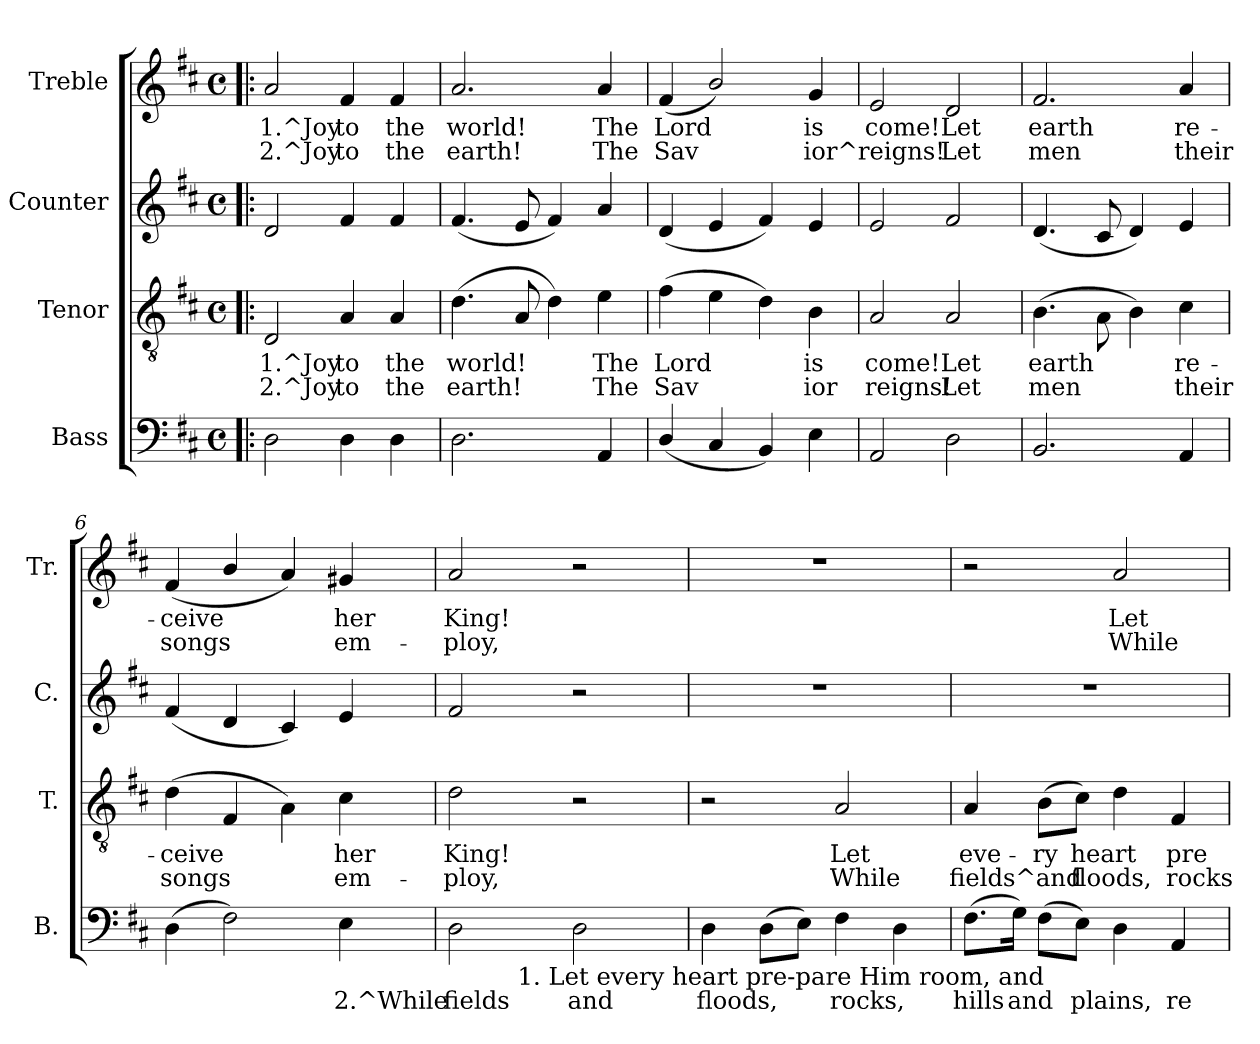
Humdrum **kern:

**kern	**text	**kern	**text	**text	**kern	**text	**kern	**text	**text
*part4	*part4	*part3	*part3	*part3	*part2	*part2	*part1	*part1	*part1
*staff4	*staff4	*staff3	*staff3	*staff3	*staff2	*staff2	*staff1	*staff1	*staff1
*I"Bass	*	*I"Tenor	*	*	*I"Counter	*	*I"Treble	*	*
*I'B.	*	*I'T.	*	*	*I'C.	*	*I'Tr.	*	*
!!LO:PB:g=z
*stria5	*	*stria5	*	*	*stria5	*	*stria5	*	*
*clefF4	*	*clefGv2	*	*	*clefG2	*	*clefG2	*	*
*k[f#c#]	*	*k[f#c#]	*	*	*k[f#c#]	*	*k[f#c#]	*	*
*D:	*	*D:	*	*	*D:	*	*D:	*	*
*M4/4	*	*M4/4	*	*	*M4/4	*	*M4/4	*	*
*met(c)	*	*met(c)	*	*	*met(c)	*	*met(c)	*	*
=1!|:	=1!|:	=1!|:	=1!|:	=1!|:	=1!|:	=1!|:	=1!|:	=1!|:	=1!|:
!	!LO:LY:b:rj	!	!LO:LY:b:rj	!LO:LY:b:rj	!	!LO:LY:b:rj	!	!LO:LY:b:rj	!LO:LY:b:rj
2D\	.	2D/	1.^Joy	2.^Joy	2d/	.	2a/	1.^Joy	2.^Joy
!	!LO:LY:b:rj	!	!LO:LY:b:rj	!LO:LY:b:rj	!	!LO:LY:b:rj	!	!LO:LY:b:rj	!LO:LY:b:rj
4D\	.	4A/	to	to	4f#/	.	4f#/	to	to
!	!LO:LY:b:rj	!	!LO:LY:b:rj	!LO:LY:b:rj	!	!LO:LY:b:rj	!	!LO:LY:b:rj	!LO:LY:b:rj
4D\	.	4A/	the	the	4f#/	.	4f#/	the	the
=2	=2	=2	=2	=2	=2	=2	=2	=2	=2
!	!LO:LY:b:rj	!	!LO:LY:b:rj	!LO:LY:b:rj	!	!LO:LY:b:rj	!	!LO:LY:b:rj	!LO:LY:b:rj
2.D\	.	(>4.d\	world!	earth!	(<4.f#/	.	2.a/	world!	earth!
!	!	!	!LO:LY:b:rj	!LO:LY:b:rj	!	!LO:LY:b:rj	!	!	!
.	.	8A/	.	.	8e/	.	.	.	.
!	!	!	!LO:LY:b:rj	!LO:LY:b:rj	!	!LO:LY:b:rj	!	!	!
.	.	4d\)	.	.	4f#/)	.	.	.	.
!	!LO:LY:b:rj	!	!LO:LY:b:rj	!LO:LY:b:rj	!	!LO:LY:b:rj	!	!LO:LY:b:rj	!LO:LY:b:rj
4AA/	.	4e\	The	The	4a/	.	4a/	The	The
=3	=3	=3	=3	=3	=3	=3	=3	=3	=3
!	!LO:LY:b:rj	!	!LO:LY:b:rj	!LO:LY:b:rj	!	!LO:LY:b:rj	!	!LO:LY:b:rj	!LO:LY:b:rj
(<4D/	.	(>4f#\	Lord	Sav-	(<4d/	.	(<4f#/	Lord	Sav-
!	!LO:LY:b:rj	!	!LO:LY:b:rj	!LO:LY:b:rj	!	!LO:LY:b:rj	!	!LO:LY:b:rj	!LO:LY:b:rj
4C#/	.	4e\	--	-	4e/	.	2b/)	--	-
!	!LO:LY:b:rj	!	!LO:LY:b:rj	!LO:LY:b:rj	!	!LO:LY:b:rj	!	!	!
4BB/)	.	4d\)	-	-	4f#/)	.	.	.	.
!	!LO:LY:b:rj	!	!LO:LY:b:rj	!LO:LY:b:rj	!	!LO:LY:b:rj	!	!LO:LY:b:rj	!LO:LY:b:rj
4E\	.	4B\	is	ior	4e/	.	4g/	is	ior^reigns!
=4	=4	=4	=4	=4	=4	=4	=4	=4	=4
!	!LO:LY:b:rj	!	!LO:LY:b:rj	!LO:LY:b:rj	!	!LO:LY:b:rj	!	!LO:LY:b:rj	!LO:LY:b:rj
2AA/	.	2A/	come!	reigns!	2e/	.	2e/	come!	.
!	!LO:LY:b:rj	!	!LO:LY:b:rj	!LO:LY:b:rj	!	!LO:LY:b:rj	!	!LO:LY:b:rj	!LO:LY:b:rj
2D\	.	2A/	Let	Let	2f#/	.	2d/	Let	Let
=5	=5	=5	=5	=5	=5	=5	=5	=5	=5
!	!LO:LY:b:rj	!	!LO:LY:b:rj	!LO:LY:b:rj	!	!LO:LY:b:rj	!	!LO:LY:b:rj	!LO:LY:b:rj
2.BB/	.	(>4.B\	earth	men	(<4.d/	.	2.f#>/	earth	men
!	!	!	!LO:LY:b:rj	!LO:LY:b:rj	!	!LO:LY:b:rj	!	!	!
.	.	8A\	.	-	8c#/	.	.	.	.
!	!	!	!LO:LY:b:rj	!LO:LY:b:rj	!	!LO:LY:b:rj	!	!	!
.	.	4B\)	-	-	4d/)	.	.	.	.
!	!LO:LY:b:rj	!	!LO:LY:b:rj	!LO:LY:b:rj	!	!LO:LY:b:rj	!	!LO:LY:b:rj	!LO:LY:b:rj
4AA/	.	4c#\	-re-	-their	4e/	.	4a/	re-	-their
=6	=6	=6	=6	=6	=6	=6	=6	=6	=6
!	!LO:LY:b:rj	!	!LO:LY:b:rj	!LO:LY:b:rj	!	!LO:LY:b:rj	!	!LO:LY:b:rj	!LO:LY:b:rj
(>4D\	.	(>4d\	ceive	songs	(<4f#/	.	(<4f#/	ceive	songs
!	!LO:LY:b:rj	!	!LO:LY:b:rj	!LO:LY:b:rj	!	!LO:LY:b:rj	!	!LO:LY:b:rj	!LO:LY:b:rj
2F#\)	.	4F#/	.	.	4d/	.	4b/	.	.
!	!	!	!LO:LY:b:rj	!LO:LY:b:rj	!	!LO:LY:b:rj	!	!LO:LY:b:rj	!LO:LY:b:rj
.	.	4A\)	.	.	4c#/)	.	4a/)	.	.
!	!LO:LY:b:rj	!	!LO:LY:b:rj	!LO:LY:b:rj	!	!LO:LY:b:rj	!	!LO:LY:b:rj	!LO:LY:b:rj
4E\	2.^While	4c#\	her	em-	4e/	.	4g#X/	her	em-
=7	=7	=7	=7	=7	=7	=7	=7	=7	=7
!	!LO:LY:b:rj	!	!LO:LY:b:rj	!LO:LY:b:rj	!	!LO:LY:b:rj	!	!LO:LY:b:rj	!LO:LY:b:rj
*^	*	*	*	*	*	*	*	*	*
2D\	4ryy	fields	2d\	-King!	ploy,	2f#/	.	2a/	-King!	ploy,
.	64ryy	.	.	.	.	.	.	.	.	.
!	!LO:TX:b:t=1. Let every heart pre-pare Him room, and	!	!	!	!	!	!	!	!	!
.	2ryy	.	.	.	.	.	.	.	.	.
!	!	!LO:LY:b:rj	!	!	!	!	!	!	!	!
2D\	.	and	2r	.	.	2r	.	2r	.	.
.	8...ryy	.	.	.	.	.	.	.	.	.
=8	=8	=8	=8	=8	=8	=8	=8	=8	=8	=8
!	!	!LO:LY:b:rj	!	!	!	!	!	!	!	!
*v	*v	*	*	*	*	*	*	*	*	*
4D\	floods,	2r	.	.	1r	.	1r	.	.
!	!LO:LY:b:rj	!	!	!	!	!	!	!	!
(>8D\L	.	.	.	.	.	.	.	.	.
!	!LO:LY:b:rj	!	!	!	!	!	!	!	!
8E\J)	.	.	.	.	.	.	.	.	.
!	!LO:LY:b:rj	!	!LO:LY:b:rj	!LO:LY:b:rj	!	!	!	!	!
4F#\	rocks,	2A/	Let	While	.	.	.	.	.
!	!LO:LY:b:rj	!	!	!	!	!	!	!	!
4D\	.	.	.	.	.	.	.	.	.
=9	=9	=9	=9	=9	=9	=9	=9	=9	=9
!	!LO:LY:b:rj	!	!LO:LY:b:rj	!LO:LY:b:rj	!	!	!	!	!
(>8.F#\L	hills	4A/	eve-	-fields^and	1r	.	2r	.	.
!	!LO:LY:b:rj	!	!	!	!	!	!	!	!
16G\J)	and	.	.	.	.	.	.	.	.
!	!LO:LY:b:rj	!	!LO:LY:b:rj	!LO:LY:b:rj	!	!	!	!	!
(>8F#\L	.	(>8B\L	ry	.	.	.	.	.	.
!	!LO:LY:b:rj	!	!LO:LY:b:rj	!LO:LY:b:rj	!	!	!	!	!
8E\J)	plains,	8c#\J)	heart	floods,	.	.	.	.	.
!	!LO:LY:b:rj	!	!LO:LY:b:rj	!LO:LY:b:rj	!	!	!	!LO:LY:b:rj	!LO:LY:b:rj
4D\	.	4d\	.	-	.	.	2a/	Let	While
!	!LO:LY:b:rj	!	!LO:LY:b:rj	!LO:LY:b:rj	!	!	!	!	!
4AA/	re-	4F#/	-pre-	-rocks	.	.	.	.	.
=	=	=	=	=	=	=	=	=	=
*-	*-	*-	*-	*-	*-	*-	*-	*-	*-
